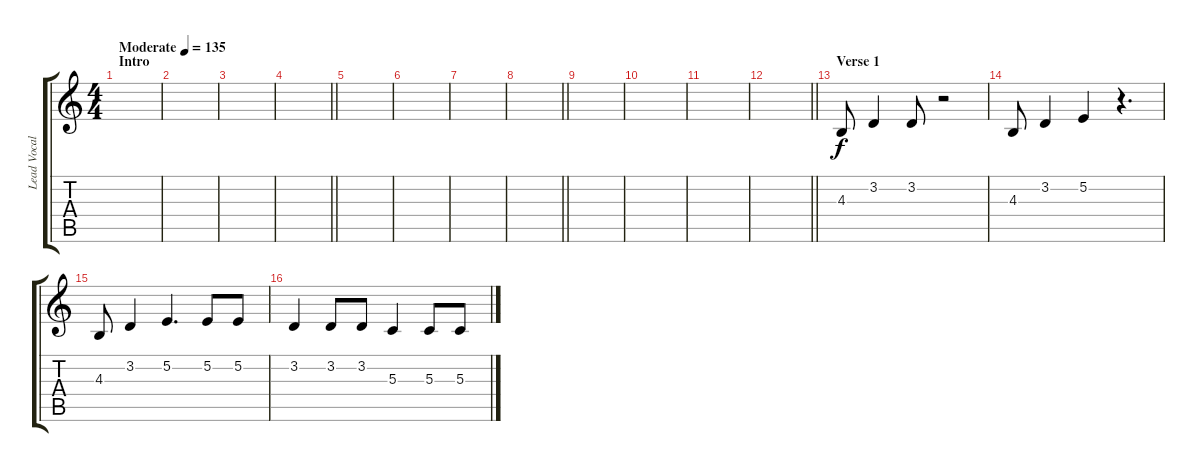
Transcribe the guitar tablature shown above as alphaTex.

\track ("Lead Vocals" "Lead Vocal") {instrument bassoon}
\staff {score tabs}
\tuning (E4 B3 G3 D3 A2 E2) {hide}
\ts (4 4)
\section ("" "Intro")
\tempo (135 "Moderate")
\clef g2
\ks c
|
|
|
\barLineRight lightlight
|
|
|
|
\barLineRight lightlight
|
|
|
|
\barLineRight lightlight
|
\section ("" "Verse 1")
4.3.8 3.2.4 3.2.8 r.2 |
4.3.8 3.2.4 5.2.4 r.4{d} |
4.3.8 3.2.4 5.2.4{d} 5.2.8 5.2.8 |
3.2.4 3.2.8 3.2.8 5.3.4 5.3.8 5.3.8
